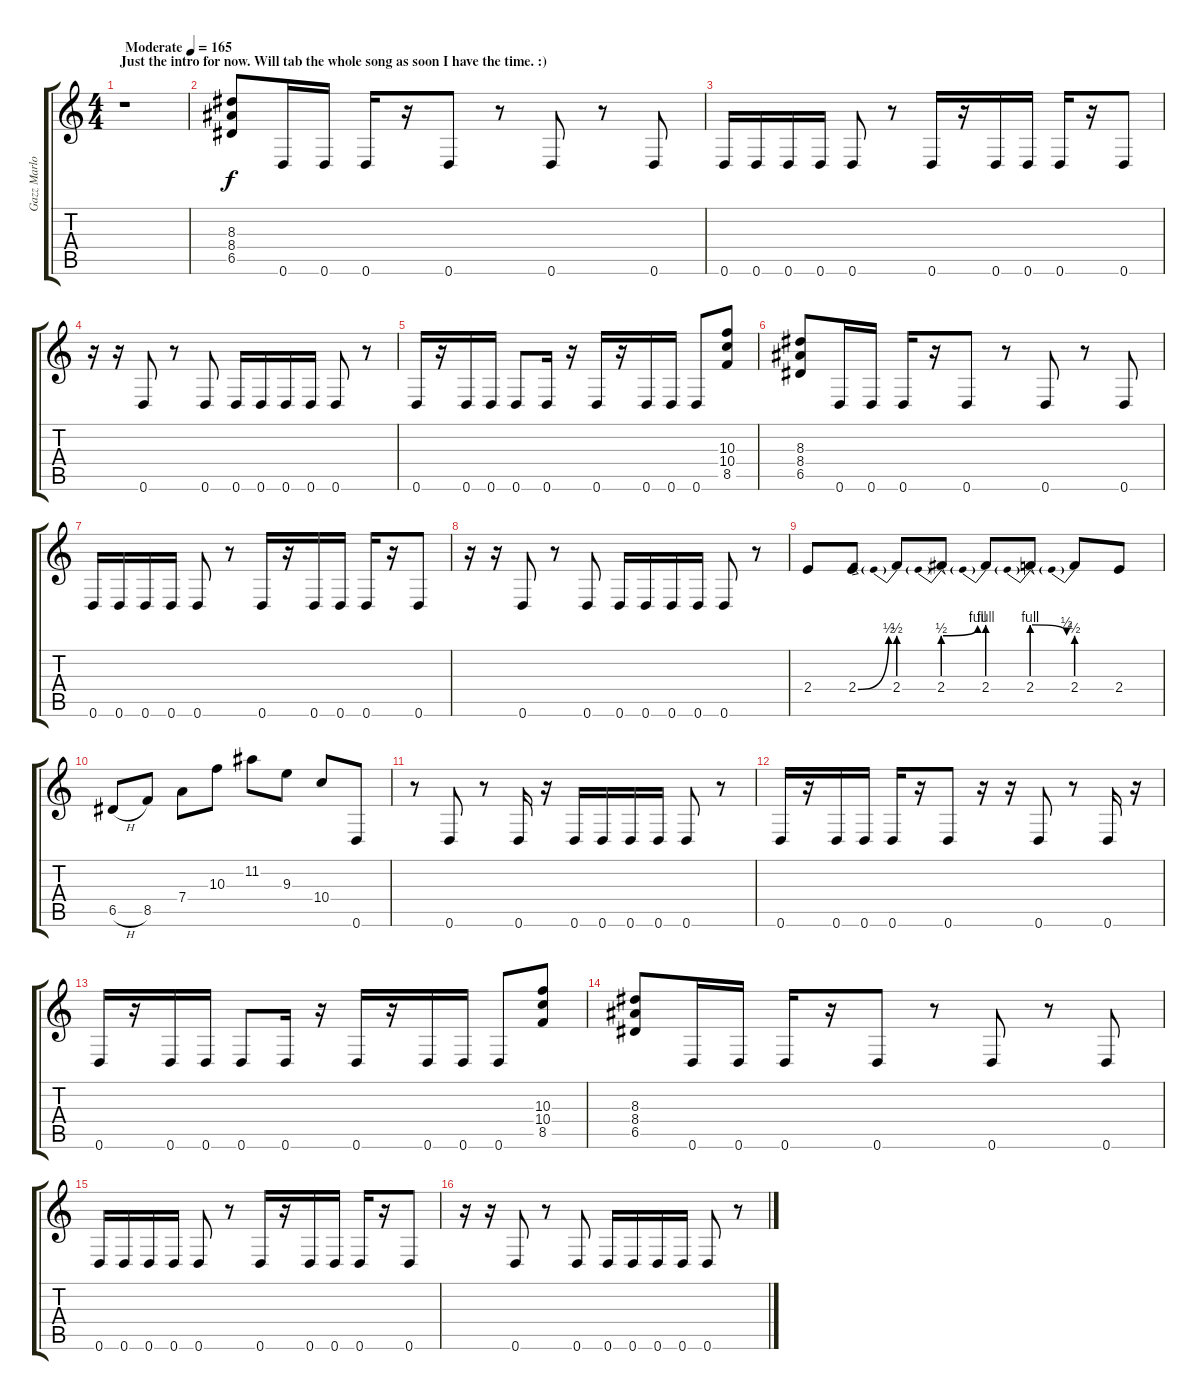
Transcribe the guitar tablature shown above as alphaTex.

\track ("Gazz Marlow" "Gazz Marlo") {instrument distortionguitar}
\staff {score tabs}
\tuning (E4 B3 G3 D3 A2 D2) {hide}
\ts (4 4)
\section ("" "Just the intro for now. Will tab the whole song as soon I have the time. :) ")
\tempo (165 "Moderate")
\clef g2
\ks c
r.1{dy f instrument distortionguitar} |
(8.3 8.4 6.5).8 0.6.16 0.6.16 0.6.16 r.16 0.6.8 r.8 0.6.8 r.8 0.6.8 |
0.6.16 0.6.16 0.6.16 0.6.16 0.6.8 r.8 0.6.16 r.16 0.6.16 0.6.16 0.6.16 r.16 0.6.8 |
r.16 r.16 0.6.8 r.8 0.6.8 0.6.16 0.6.16 0.6.16 0.6.16 0.6.8 r.8 |
0.6.16 r.16 0.6.16 0.6.16 0.6.8 0.6.16 r.16 0.6.16 r.16 0.6.16 0.6.16 0.6.8 (10.3 10.4 8.5).8 |
(8.3 8.4 6.5).8 0.6.16 0.6.16 0.6.16 r.16 0.6.8 r.8 0.6.8 r.8 0.6.8 |
0.6.16 0.6.16 0.6.16 0.6.16 0.6.8 r.8 0.6.16 r.16 0.6.16 0.6.16 0.6.16 r.16 0.6.8 |
r.16 r.16 0.6.8 r.8 0.6.8 0.6.16 0.6.16 0.6.16 0.6.16 0.6.8 r.8 |
2.4.8 2.4{be (bend 0 0 60 2)}.8 2.4{be (prebend 0 2 60 2)}.8 2.4{be (prebendbend 0 2 60 4)}.8 2.4{be (prebend 0 4 60 4)}.8 2.4{be (prebendrelease 0 4 60 2)}.8 2.4{be (prebend 0 2 60 2)}.8 2.4.8 |
6.5{h}.8 8.5.8 7.4.8 10.3.8 11.2.8 9.3.8 10.4.8 0.6.8 |
r.8 0.6.8 r.8 0.6.16 r.16 0.6.16 0.6.16 0.6.16 0.6.16 0.6.8 r.8 |
0.6.16 r.16 0.6.16 0.6.16 0.6.16 r.16 0.6.8 r.16 r.16 0.6.8 r.8 0.6.16 r.16 |
0.6.16 r.16 0.6.16 0.6.16 0.6.8 0.6.16 r.16 0.6.16 r.16 0.6.16 0.6.16 0.6.8 (10.3 10.4 8.5).8 |
(8.3 8.4 6.5).8 0.6.16 0.6.16 0.6.16 r.16 0.6.8 r.8 0.6.8 r.8 0.6.8 |
0.6.16 0.6.16 0.6.16 0.6.16 0.6.8 r.8 0.6.16 r.16 0.6.16 0.6.16 0.6.16 r.16 0.6.8 |
r.16 r.16 0.6.8 r.8 0.6.8 0.6.16 0.6.16 0.6.16 0.6.16 0.6.8 r.8
